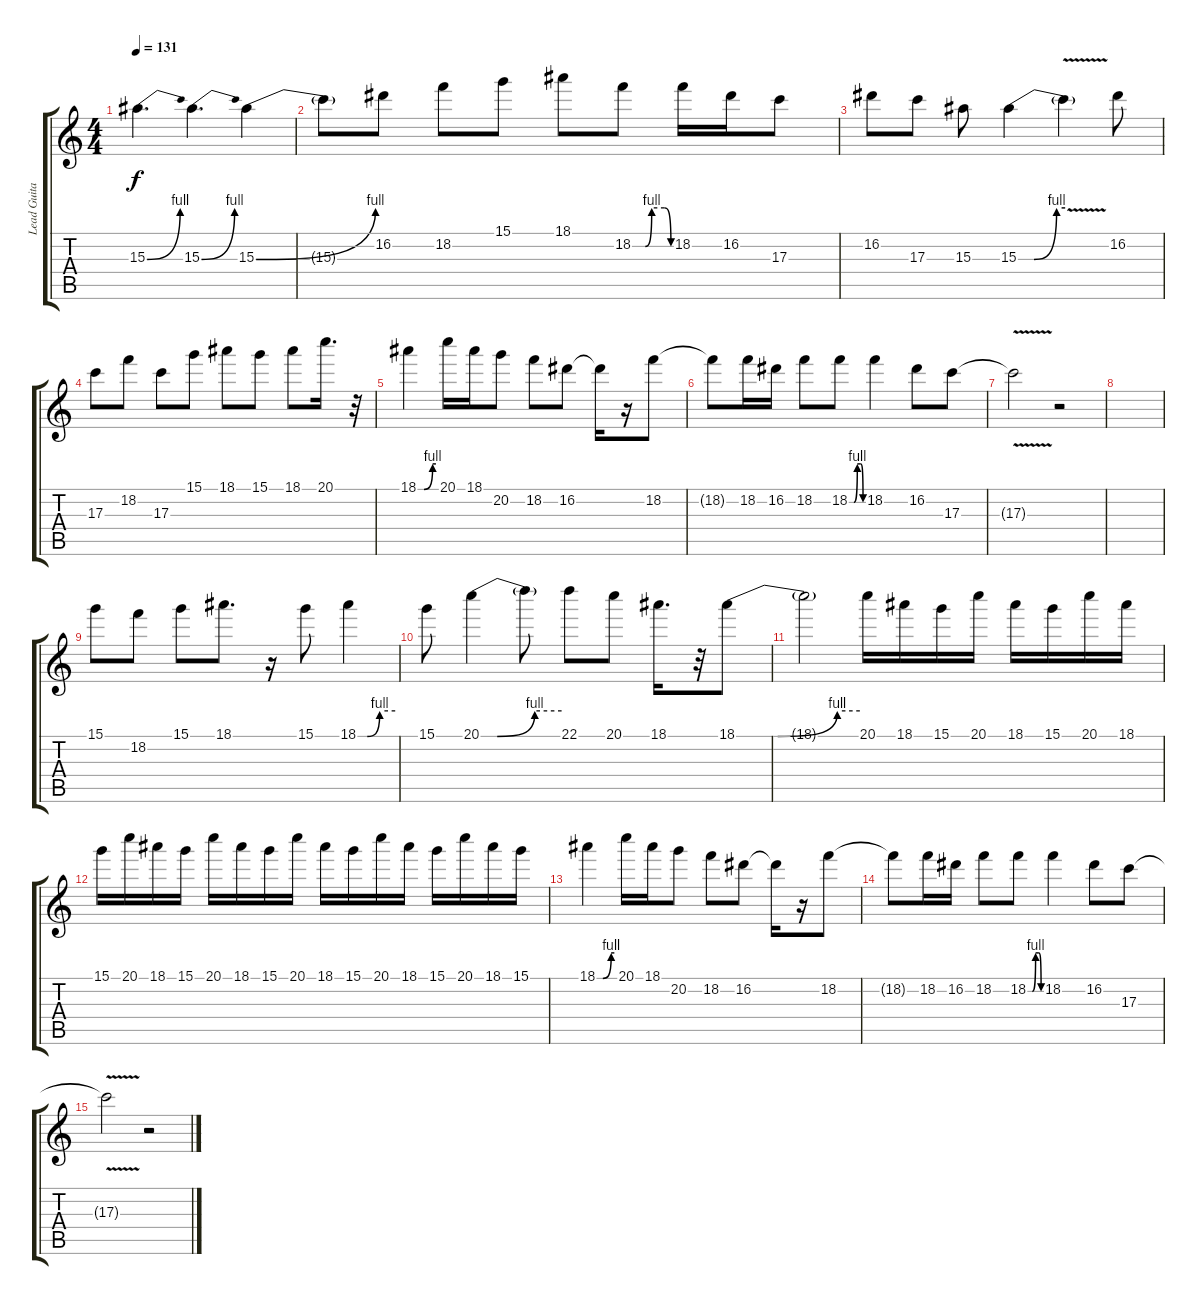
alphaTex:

\track ("Lead Guitar" "Lead Guita") {instrument overdrivenguitar}
\staff {score tabs}
\tuning (E4 B3 G3 D3 A2 E2) {hide}
\ts (4 4)
\tempo 131
\clef g2
\ks c
15.3{be (bend 0 0 60 4)}.4{d dy f} 15.3{be (bend 0 0 60 4)}.4{d} 15.3{be (bend 0 0 60 4)}.4 |
15.3{t}.8 16.2.8 18.2.8 15.1.8 18.1.8 18.2{be (custom 0 0 20 0 30 4 50 4 60 0)}.8 18.2.16 16.2.16 17.3.8 |
16.2.8 17.3.8 15.3.8 15.3{be (custom 0 0 20 0 49 4 60 4)}.4 15.3{v t}.4 16.2.8 |
17.3.8 18.2.8 17.3.8 15.1.8 18.1.8 15.1.8 18.1.8 20.1.16{d} r.32 |
18.1{be (custom 0 0 20 0 49 4 60 4)}.4 20.1.16 18.1.16 20.2.8 18.2.8 16.2.8 16.2{t}.16 r.16 18.2.8 |
18.2{t}.8 18.2.16 16.2.16 18.2.8 18.2{be (custom 0 0 20 0 35 4 50 4 60 0)}.8 18.2.4 16.2.8 17.3.8 |
17.3{v t}.2 r.2 |
|
15.1.8 18.2.8 15.1.8 18.1.8{d} r.16 15.1.8 18.1{be (custom 0 0 15 0 35 4 60 4)}.4 |
15.1.8 20.1{be (custom 0 0 12 0 40 4 60 4)}.4 20.1{t}.8 22.1.8 20.1.8 18.1.16{d} r.32 18.1{be (custom 0 0 20 0 49 4 60 4)}.8 |
18.1{t}.2 20.1.16 18.1.16 15.1.16 20.1.16 18.1.16 15.1.16 20.1.16 18.1.16 |
15.1.16 20.1.16 18.1.16 15.1.16 20.1.16 18.1.16 15.1.16 20.1.16 18.1.16 15.1.16 20.1.16 18.1.16 15.1.16 20.1.16 18.1.16 15.1.16 |
18.1{be (custom 0 0 20 0 49 4 60 4)}.4 20.1.16 18.1.16 20.2.8 18.2.8 16.2.8 16.2{t}.16 r.16 18.2.8 |
18.2{t}.8 18.2.16 16.2.16 18.2.8 18.2{be (custom 0 0 20 0 35 4 50 4 60 0)}.8 18.2.4 16.2.8 17.3.8 |
17.3{v t}.2 r.2
